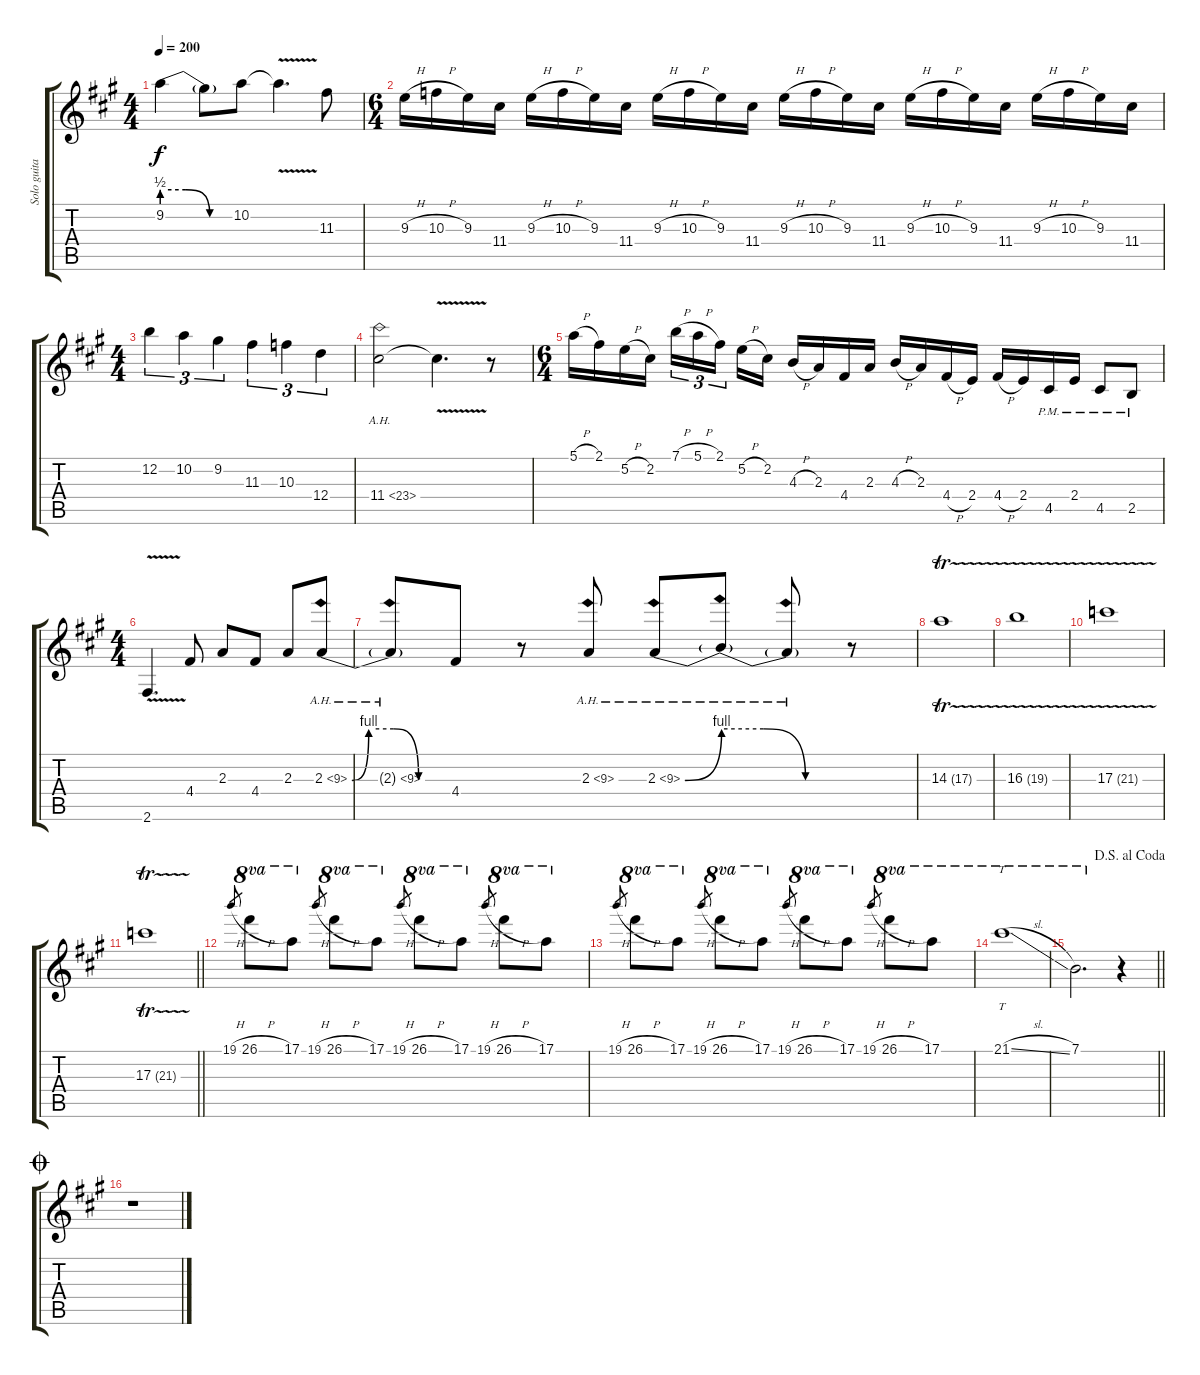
\track ("Solo guitar" "Solo guita") {instrument overdrivenguitar}
\staff {score tabs}
\tuning (E4 B3 G3 D3 A2 E2) {hide}
\ts (4 4)
\tempo 200
\clef g2
\ks a
9.2{be (custom 0 2 20 2 40 0 60 0) t}.4{dy f} 9.2{t}.8 10.2.8 10.2{v t}.4{d} 11.3.8 |
\ts (6 4)
9.3{h}.16 10.3{h}.16 9.3.16 11.4.16 9.3{h}.16 10.3{h}.16 9.3.16 11.4.16 9.3{h}.16 10.3{h}.16 9.3.16 11.4.16 9.3{h}.16 10.3{h}.16 9.3.16 11.4.16 9.3{h}.16 10.3{h}.16 9.3.16 11.4.16 9.3{h}.16 10.3{h}.16 9.3.16 11.4.16 |
\ts (4 4)
12.2.4{tu (3 2)} 10.2.4{tu (3 2)} 9.2.4{tu (3 2)} 11.3.4{tu (3 2)} 10.3.4{tu (3 2)} 12.4.4{tu (3 2)} |
11.4{ah 12}.2 11.4{v t}.4{d} r.8 |
\ts (6 4)
5.1{h}.16 2.1.16 5.2{h}.16 2.2.16{beam splitsecondary} 7.1{h}.16{tu (3 2)} 5.1{h}.16{tu (3 2)} 2.1.16{tu (3 2) beam splitsecondary} 5.2{h}.16 2.2.16 4.3{h}.16 2.3.16 4.4.16 2.3.16 4.3{h}.16 2.3.16 4.4{h}.16 2.4.16 4.4{h}.16 2.4.16 4.5{pm}.16 2.4{pm}.16 4.5{pm}.8 2.5{pm}.8 |
\ts (4 4)
2.6{v}.4{d} 4.4.8 2.3.8 4.4.8 2.3.8 2.3{be (custom 0 0 10 4 25 4 40 0 60 0) ah 7}.8 |
2.3{ah 7 t}.8 4.4.8 r.8 2.3{ah 7}.8 2.3{be (bend 0 0 60 4) ah 7}.8 2.3{be (custom 0 4 20 4 40 0 60 0) ah 7 t}.8 2.3{ah 7 t}.8 r.8 |
14.3{tr (17 32)}.1 |
16.3{tr (19 32)}.1 |
17.3{tr (21 32)}.1 |
\barLineRight lightlight
17.3{tr (21 32)}.1 |
19.1{h}.8{gr} 26.1{h}.8{ot 8va} 17.1.8{ot 8va} 19.1{h}.8{gr} 26.1{h}.8{ot 8va} 17.1.8{ot 8va} 19.1{h}.8{gr} 26.1{h}.8{ot 8va} 17.1.8{ot 8va} 19.1{h}.8{gr} 26.1{h}.8{ot 8va} 17.1.8{ot 8va} |
19.1{h}.8{gr} 26.1{h}.8{ot 8va} 17.1.8{ot 8va} 19.1{h}.8{gr} 26.1{h}.8{ot 8va} 17.1.8{ot 8va} 19.1{h}.8{gr} 26.1{h}.8{ot 8va} 17.1.8{ot 8va} 19.1{h}.8{gr} 26.1{h}.8{ot 8va} 17.1.8{ot 8va} |
21.1{sl}.1{tt ot 8va} |
\jump dalsegnoalcoda
\barLineRight lightlight
7.1.2{d ot 8va} r.4 |
\jump coda
r.1
